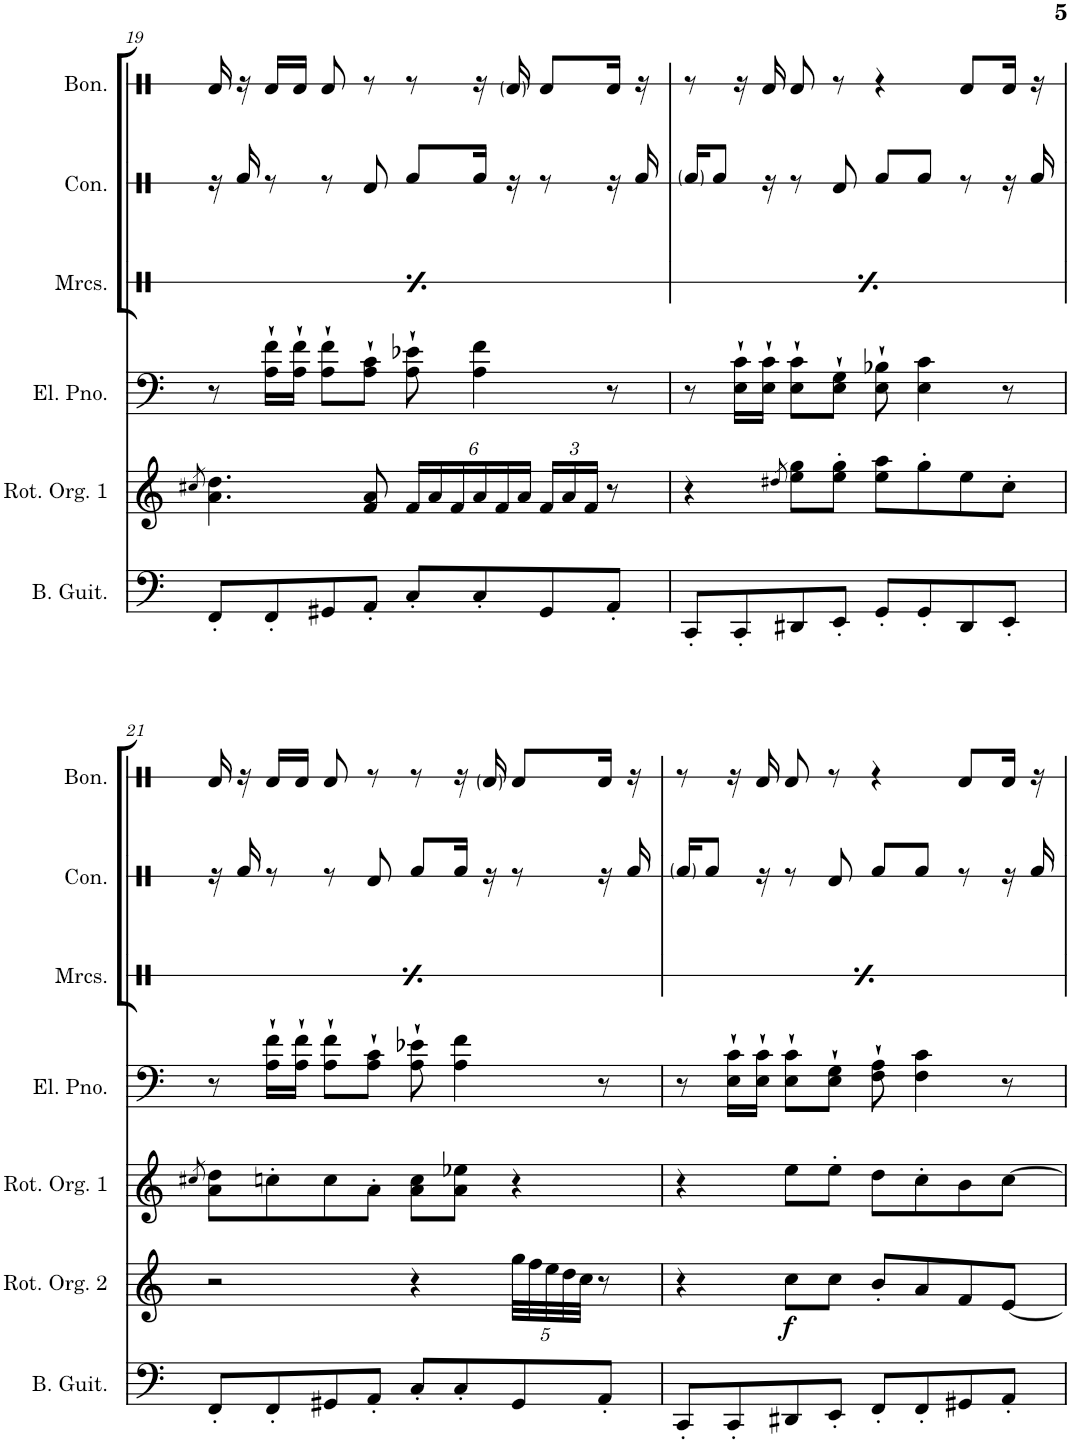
**kern	**kern	**dynam	**kern	**kern	**kern	**kern	**kern	**kern
*part8	*part7	*part7	*part6	*part5	*part4	*part3	*part2	*part1
*staff8	*staff7	*staff7	*staff6	*staff5	*staff4	*staff3	*staff2	*staff1
*I"Bass Guitar	*I"Rotary Organ 2	*	*I"Rotary Organ 1	*I"Electric Piano	*I"Maracas	*I"Congas	*I"Bongos	*I"Trumpet
*I'B. Guit.	*I'Rot. Org. 2	*	*I'Rot. Org. 1	*I'El. Pno.	*I'Mrcs.	*I'Con.	*I'Bon.	*I'Tpt.
!!LO:PB:g=z
*clefF4	*clefG2	*	*clefG2	*clefF4	*clefX	*clefX	*clefX	*clefG2
*	*	*	*	*	*	*	*	*Trd1c2
*k[]	*k[]	*	*k[]	*k[]	*k[]	*k[]	*k[]	*k[]
*M4/4	*M4/4	*	*M4/4	*M4/4	*M4/4	*M4/4	*M4/4	*M4/4
*met(c)	*met(c)	*	*met(c)	*met(c)	*met(c)	*met(c)	*met(c)	*met(c)
=19	=19	=19	=19	=19	=19	=19	=19	=19
.	.	.	8qcc#X/	.	.	.	.	.
8FF'/L	1r	.	4.a\ 4.dd\	8r	16Re^/LL	16r	16Rd/	1r
.	.	.	.	.	16Re/	16Rf/	16r	.
8FF'/	.	.	.	16A\` 16f\`LL	16Re/	8r	16Rd/LL	.
.	.	.	.	16A\` 16f\`JJ	16Re/JJ	.	16Rd/JJ	.
8GG#X/	.	.	.	8A\` 8f\`L	16Re^/LL	8r	8Rd/	.
.	.	.	.	.	16Re/	.	.	.
8AA'/J	.	.	8f/ 8a/	8A\` 8c\`J	16Re/	8Rd/	8r	.
.	.	.	.	.	16Re/JJ	.	.	.
*	*	*	*Xbrackettup	*	*	*	*	*
8C'/L	.	.	24f/LL	8A\` 8e-X\`	16Re^/LL	8Rf/L	8r	.
.	.	.	24a/	.	.	.	.	.
.	.	.	.	.	16Re/	.	.	.
.	.	.	24f/	.	.	.	.	.
8C'/	.	.	24a/	4A\ 4f\	16Re/	16Rf/Jk	16r	.
.	.	.	24f/	.	.	.	.	.
.	.	.	.	.	16Re/JJ	16r	16Rd/	.
.	.	.	24a/JJ	.	.	.	.	.
8GG#/	.	.	24f/LL	.	16Re^/LL	8r	8Rd/L	.
.	.	.	24a/	.	.	.	.	.
.	.	.	.	.	16Re/	.	.	.
.	.	.	24f/JJ	.	.	.	.	.
8AA'/J	.	.	8r	8r	16Re/	16r	16Rd/Jk	.
.	.	.	.	.	16Re/JJ	16Rf/	16r	.
=20	=20	=20	=20	=20	=20	=20	=20	=20
8CC'/L	1r	.	4r	8r	16Re^/LL	16Rf/KL	8r	1r
.	.	.	.	.	16Re/	8Rf/J	.	.
8CC'/	.	.	.	16E\` 16c\`LL	16Re/	.	16r	.
.	.	.	.	16E\` 16c\`JJ	16Re/JJ	16r	16Rd/	.
.	.	.	8qdd#X/	.	.	.	.	.
8DD#X/	.	.	8ee\ 8gg\L	8E\` 8c\`L	16Re^/LL	8r	8Rd/	.
.	.	.	.	.	16Re/	.	.	.
8EE'/J	.	.	8ee\' 8gg\'J	8E\` 8G\`J	16Re/	8Rd/	8r	.
.	.	.	.	.	16Re/JJ	.	.	.
8GG'/L	.	.	8ee\ 8aa\L	8E\` 8B-X\`	16Re^/LL	8Rf/L	4r	.
.	.	.	.	.	16Re/	.	.	.
8GG'/	.	.	8gg'\	4E\ 4c\	16Re/	8Rf/J	.	.
.	.	.	.	.	16Re/JJ	.	.	.
8DD#/	.	.	8ee\	.	16Re^/LL	8r	8Rd/L	.
.	.	.	.	.	16Re/	.	.	.
8EE'/J	.	.	8cc'\J	8r	16Re/	16r	16Rd/Jk	.
.	.	.	.	.	16Re/JJ	16Rf/	16r	.
!!LO:LB:g=z
=21	=21	=21	=21	=21	=21	=21	=21	=21
.	.	.	8qcc#X/	.	.	.	.	.
8FF'/L	2r	.	8a\ 8dd\L	8r	16Re^/LL	16r	16Rd/	1r
.	.	.	.	.	16Re/	16Rf/	16r	.
8FF'/	.	.	8ccn'\	16A\` 16f\`LL	16Re/	8r	16Rd/LL	.
.	.	.	.	16A\` 16f\`JJ	16Re/JJ	.	16Rd/JJ	.
8GG#X/	.	.	8cc\	8A\` 8f\`L	16Re^/LL	8r	8Rd/	.
.	.	.	.	.	16Re/	.	.	.
8AA'/J	.	.	8a'\J	8A\` 8c\`J	16Re/	8Rd/	8r	.
.	.	.	.	.	16Re/JJ	.	.	.
8C'/L	4r	.	8a\ 8cc\L	8A\` 8e-X\`	16Re^/LL	8Rf/L	8r	.
.	.	.	.	.	16Re/	.	.	.
8C'/	.	.	8a\ 8ee-X\J	4A\ 4f\	16Re/	16Rf/Jk	16r	.
.	.	.	.	.	16Re/JJ	16r	16Rd/	.
*	*Xbrackettup	*	*	*	*	*	*	*
8GG#/	40gg\LLL	.	4r	.	16Re^/LL	8r	8Rd/L	.
.	40ff\	.	.	.	.	.	.	.
.	40ee\	.	.	.	.	.	.	.
.	.	.	.	.	16Re/	.	.	.
.	40dd\	.	.	.	.	.	.	.
.	40cc\JJJ	.	.	.	.	.	.	.
8AA'/J	8r	.	.	8r	16Re/	16r	16Rd/Jk	.
.	.	.	.	.	16Re/JJ	16Rf/	16r	.
=22	=22	=22	=22	=22	=22	=22	=22	=22
8CC'/L	4r	.	4r	8r	16Re^/LL	16Rf/KL	8r	1r
.	.	.	.	.	16Re/	8Rf/J	.	.
8CC'/	.	.	.	16E\` 16c\`LL	16Re/	.	16r	.
.	.	.	.	16E\` 16c\`JJ	16Re/JJ	16r	16Rd/	.
!	!	!LO:DY:b	!	!	!	!	!	!
8DD#X/	8cc\L	f	8ee\L	8E\` 8c\`L	16Re^/LL	8r	8Rd/	.
.	.	.	.	.	16Re/	.	.	.
8EE'/J	8cc\J	.	8ee'\J	8E\` 8G\`J	16Re/	8Rd/	8r	.
.	.	.	.	.	16Re/JJ	.	.	.
8FF'/L	8b'/L	.	8dd\L	8F\` 8A\`	16Re^/LL	8Rf/L	4r	.
.	.	.	.	.	16Re/	.	.	.
8FF'/	8a/	.	8cc'\	4F\ 4c\	16Re/	8Rf/J	.	.
.	.	.	.	.	16Re/JJ	.	.	.
8GG#X/	8f/	.	8b\	.	16Re^/LL	8r	8Rd/L	.
.	.	.	.	.	16Re/	.	.	.
8AA'/J	[8e/J	.	[8cc\J	8r	16Re/	16r	16Rd/Jk	.
.	.	.	.	.	16Re/JJ	16Rf/	16r	.
=	=	=	=	=	=	=	=	=
*-	*-	*-	*-	*-	*-	*-	*-	*-
